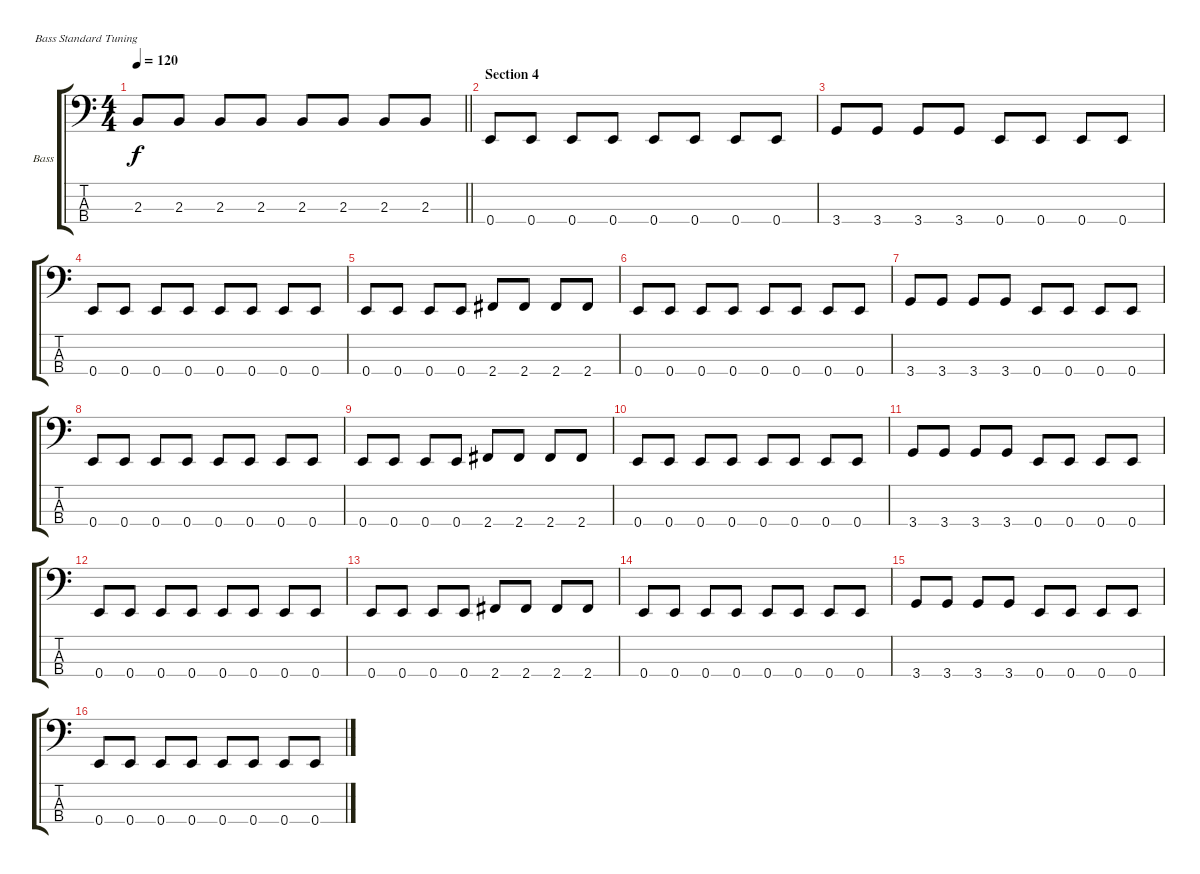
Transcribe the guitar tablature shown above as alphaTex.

\defaultSystemsLayout 4
\bracketExtendMode groupsimilarinstruments
\firstSystemTrackNameOrientation horizontal
\otherSystemsTrackNameOrientation horizontal
\track ("Bass" "Bass") {instrument electricbassfinger}
\staff {score tabs}
\tuning (G2 D2 A1 E1)
\ts (4 4)
\tempo 120
\clef f4
\barLineRight lightlight
\ks c
2.3.8{dy f} 2.3.8 2.3.8 2.3.8 2.3.8 2.3.8 2.3.8 2.3.8 |
\section ("" "Section 4")
0.4.8 0.4.8 0.4.8 0.4.8 0.4.8 0.4.8 0.4.8 0.4.8 |
3.4.8 3.4.8 3.4.8 3.4.8 0.4.8 0.4.8 0.4.8 0.4.8 |
0.4.8 0.4.8 0.4.8 0.4.8 0.4.8 0.4.8 0.4.8 0.4.8 |
0.4.8 0.4.8 0.4.8 0.4.8 2.4.8 2.4.8 2.4.8 2.4.8 |
0.4.8 0.4.8 0.4.8 0.4.8 0.4.8 0.4.8 0.4.8 0.4.8 |
3.4.8 3.4.8 3.4.8 3.4.8 0.4.8 0.4.8 0.4.8 0.4.8 |
0.4.8 0.4.8 0.4.8 0.4.8 0.4.8 0.4.8 0.4.8 0.4.8 |
0.4.8 0.4.8 0.4.8 0.4.8 2.4.8 2.4.8 2.4.8 2.4.8 |
0.4.8 0.4.8 0.4.8 0.4.8 0.4.8 0.4.8 0.4.8 0.4.8 |
3.4.8 3.4.8 3.4.8 3.4.8 0.4.8 0.4.8 0.4.8 0.4.8 |
0.4.8 0.4.8 0.4.8 0.4.8 0.4.8 0.4.8 0.4.8 0.4.8 |
0.4.8 0.4.8 0.4.8 0.4.8 2.4.8 2.4.8 2.4.8 2.4.8 |
0.4.8 0.4.8 0.4.8 0.4.8 0.4.8 0.4.8 0.4.8 0.4.8 |
3.4.8 3.4.8 3.4.8 3.4.8 0.4.8 0.4.8 0.4.8 0.4.8 |
0.4.8 0.4.8 0.4.8 0.4.8 0.4.8 0.4.8 0.4.8 0.4.8
